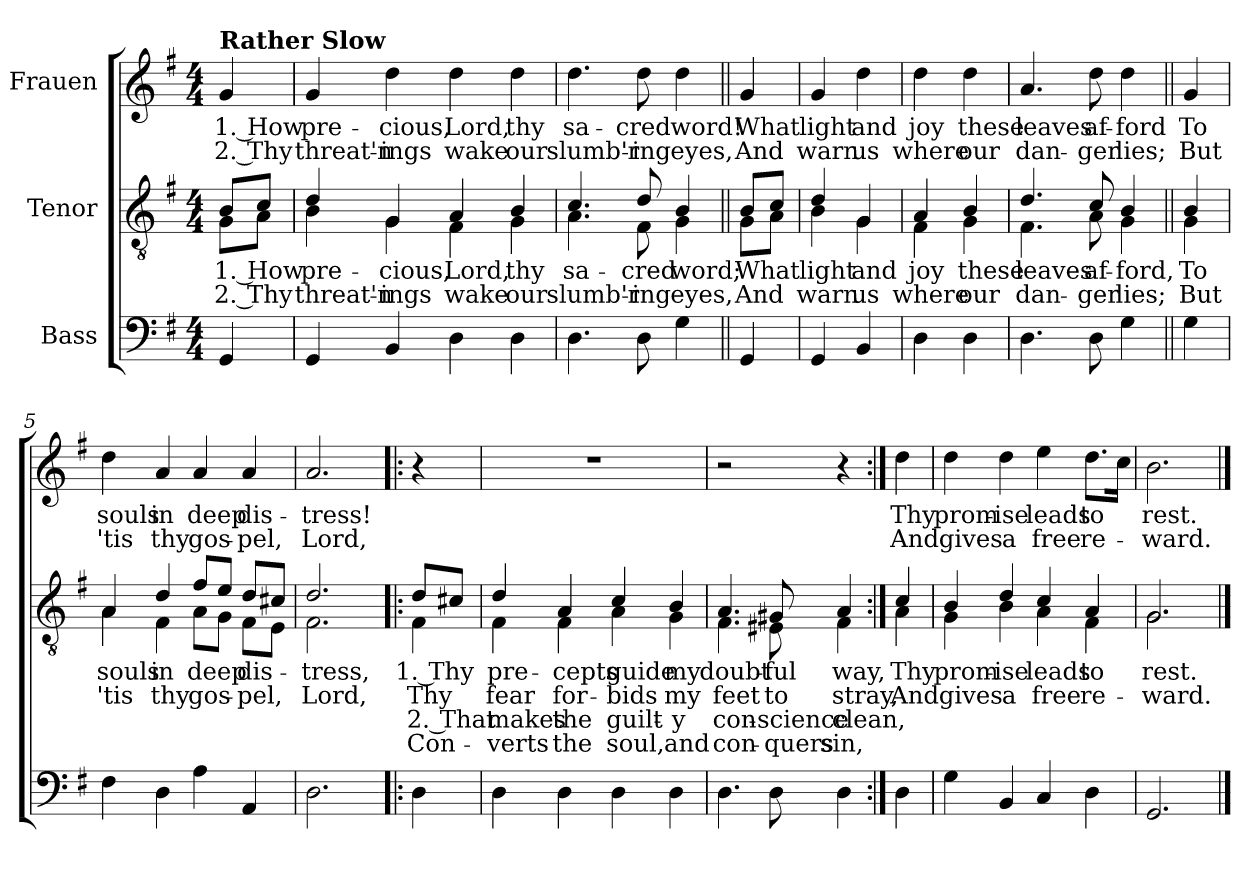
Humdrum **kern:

**kern	**kern	**text	**text	**text	**text	**kern	**text	**text
*part3	*part2	*part2	*part2	*part2	*part2	*part1	*part1	*part1
*staff3	*staff2	*staff2	*staff2	*staff2	*staff2	*staff1	*staff1	*staff1
*I"Bass	*I"Tenor	*	*	*	*	*I"Frauen	*	*
*clefF4	*clefGv2	*	*	*	*	*clefG2	*	*
*k[f#]	*k[f#]	*	*	*	*	*k[f#]	*	*
*M4/4	*M4/4	*	*	*	*	*M4/4	*	*
=	=	=	=	=	=	=	=	=
!	!	!	!	!	!	!LO:TX:a:B:t=Rather Slow	!	!
!	!	!LO:LY:b	!LO:LY:b	!	!	!	!LO:LY:b	!LO:LY:b
*	*^	*	*	*	*	*	*	*
4GG/	8B/L	8G\L	1. How	2. Thy	.	.	4g/	1. How	2. Thy
.	8c/J	8A\J	.	.	.	.	.	.	.
=1	=1	=1	=1	=1	=1	=1	=1	=1	=1
!	!	!	!LO:LY:b	!LO:LY:b	!	!	!	!LO:LY:b	!LO:LY:b
4GG/	4d/	4B\	pre-	threat'n-	.	.	4g/	pre-	threat'n-
!	!	!	!LO:LY:b	!LO:LY:b	!	!	!	!LO:LY:b	!LO:LY:b
4BB/	4G/	4G\	-cious,	-ings	.	.	4dd\	-cious,	-ings
!	!	!	!LO:LY:b	!LO:LY:b	!	!	!	!LO:LY:b	!LO:LY:b
4D\	4A/	4F#\	Lord,	wake	.	.	4dd\	Lord,	wake
!	!	!	!LO:LY:b	!LO:LY:b	!	!	!	!LO:LY:b	!LO:LY:b
4D\	4B/	4G\	thy	our	.	.	4dd\	thy	our
=2	=2	=2	=2	=2	=2	=2	=2	=2	=2
!	!	!	!LO:LY:b	!LO:LY:b	!	!	!	!LO:LY:b	!LO:LY:b
4.D\	4.c/	4.A\	sa-	slumb'r-	.	.	4.dd\	sa-	slumb'r-
!	!	!	!LO:LY:b	!LO:LY:b	!	!	!	!LO:LY:b	!LO:LY:b
8D\	8d/	8F#\	-cred	-ing	.	.	8dd\	-cred	-ing
!	!	!	!LO:LY:b	!LO:LY:b	!	!	!	!LO:LY:b	!LO:LY:b
4G\	4B/	4G\	word;	eyes,	.	.	4dd\	word!	eyes,
=2X1||	=2X1||	=2X1||	=2X1||	=2X1||	=2X1||	=2X1||	=2X1||	=2X1||	=2X1||
!	!	!	!LO:LY:b	!LO:LY:b	!	!	!	!LO:LY:b	!LO:LY:b
4GG/	8B/L	8G\L	What	And	.	.	4g/	What	And
.	8c/J	8A\J	.	.	.	.	.	.	.
=3	=3	=3	=3	=3	=3	=3	=3	=3	=3
!	!	!	!LO:LY:b	!LO:LY:b	!	!	!	!LO:LY:b	!LO:LY:b
4GG/	4d/	4B\	light	warn	.	.	4g/	light	warn
!	!	!	!LO:LY:b	!LO:LY:b	!	!	!	!LO:LY:b	!LO:LY:b
4BB/	4G/	4G\	and	us	.	.	4dd\	and	us
!!LO:LB:g=z
=3X2	=3X2	=3X2	=3X2	=3X2	=3X2	=3X2	=3X2	=3X2	=3X2
!	!	!	!LO:LY:b	!LO:LY:b	!	!	!	!LO:LY:b	!LO:LY:b
4D\	4A/	4F#\	joy	where	.	.	4dd\	joy	where
!	!	!	!LO:LY:b	!LO:LY:b	!	!	!	!LO:LY:b	!LO:LY:b
4D\	4B/	4G\	these	our	.	.	4dd\	these	our
=4	=4	=4	=4	=4	=4	=4	=4	=4	=4
!	!	!	!LO:LY:b	!LO:LY:b	!	!	!	!LO:LY:b	!LO:LY:b
4.D\	4.d/	4.F#\	leaves	dan-	.	.	4.a/	leaves	dan-
!	!	!	!LO:LY:b	!LO:LY:b	!	!	!	!LO:LY:b	!LO:LY:b
8D\	8c/	8A\	af-	-ger	.	.	8dd\	af-	-ger
!	!	!	!LO:LY:b	!LO:LY:b	!	!	!	!LO:LY:b	!LO:LY:b
4G\	4B/	4G\	-ford,	lies;	.	.	4dd\	-ford	lies;
=4X3||	=4X3||	=4X3||	=4X3||	=4X3||	=4X3||	=4X3||	=4X3||	=4X3||	=4X3||
!	!	!	!LO:LY:b	!LO:LY:b	!	!	!	!LO:LY:b	!LO:LY:b
4G\	4B/	4G\	To	But	.	.	4g/	To	But
=5	=5	=5	=5	=5	=5	=5	=5	=5	=5
!	!	!	!LO:LY:b	!LO:LY:b	!	!	!	!LO:LY:b	!LO:LY:b
4F#\	4A/	4A\	souls	'tis	.	.	4dd\	souls	'tis
!	!	!	!LO:LY:b	!LO:LY:b	!	!	!	!LO:LY:b	!LO:LY:b
4D\	4d/	4F#\	in	thy	.	.	4a/	in	thy
!	!	!	!LO:LY:b	!LO:LY:b	!	!	!	!LO:LY:b	!LO:LY:b
4A\	8f#/L	8A\L	deep	gos-	.	.	4a/	deep	gos-
.	8e/J	8G\J	.	.	.	.	.	.	.
!	!	!	!LO:LY:b	!LO:LY:b	!	!	!	!LO:LY:b	!LO:LY:b
4AA/	8d/L	8F#\L	dis-	-pel,	.	.	4a/	dis-	-pel,
.	8c#X/J	8E\J	.	.	.	.	.	.	.
=6	=6	=6	=6	=6	=6	=6	=6	=6	=6
!	!	!	!LO:LY:b	!LO:LY:b	!	!	!	!LO:LY:b	!LO:LY:b
2.D\	2.d/	2.F#\	-tress,	Lord,	.	.	2.a/	-tress!	Lord,
!!LO:LB:g=z
=6X4!|:	=6X4!|:	=6X4!|:	=6X4!|:	=6X4!|:	=6X4!|:	=6X4!|:	=6X4!|:	=6X4!|:	=6X4!|:
!	!	!	!LO:LY:b	!LO:LY:b	!LO:LY:b	!LO:LY:b	!	!	!
4D\	8d/L	4F#\	1. Thy	Thy	2. That	Con-	4r	.	.
.	8c#X/J	.	.	.	.	.	.	.	.
=7	=7	=7	=7	=7	=7	=7	=7	=7	=7
!	!	!	!LO:LY:b	!LO:LY:b	!LO:LY:b	!LO:LY:b	!	!	!
4D\	4d/	4F#\	pre-	fear	makes	-verts	1r	.	.
!	!	!	!LO:LY:b	!LO:LY:b	!LO:LY:b	!LO:LY:b	!	!	!
4D\	4A/	4F#\	-cepts	for-	the	the	.	.	.
!	!	!	!LO:LY:b	!LO:LY:b	!LO:LY:b	!LO:LY:b	!	!	!
4D\	4c/	4A\	guide	-bids	guilt-	soul,	.	.	.
!	!	!	!LO:LY:b	!LO:LY:b	!LO:LY:b	!LO:LY:b	!	!	!
4D\	4B/	4G\	my	my	-y	and	.	.	.
=8	=8	=8	=8	=8	=8	=8	=8	=8	=8
!	!	!	!LO:LY:b	!LO:LY:b	!LO:LY:b	!LO:LY:b	!	!	!
4.D\	4.A/	4.F#\	doubt-	feet	con-	con-	2r	.	.
!	!	!	!LO:LY:b	!LO:LY:b	!LO:LY:b	!LO:LY:b	!	!	!
8D\	8G#X/	8E#X\	-ful	to	-science	-quers	.	.	.
!	!	!	!LO:LY:b	!LO:LY:b	!LO:LY:b	!LO:LY:b	!	!	!
4D\	4A/	4F#\	way,	stray,	clean,	sin,	4r	.	.
=8X5:|!	=8X5:|!	=8X5:|!	=8X5:|!	=8X5:|!	=8X5:|!	=8X5:|!	=8X5:|!	=8X5:|!	=8X5:|!
!	!	!	!LO:LY:b	!LO:LY:b	!	!	!	!LO:LY:b	!LO:LY:b
4D\	4c/	4A\	Thy	And	.	.	4dd\	Thy	And
=9	=9	=9	=9	=9	=9	=9	=9	=9	=9
!	!	!	!LO:LY:b	!LO:LY:b	!	!	!	!LO:LY:b	!LO:LY:b
4G\	4B/	4G\	prom-	gives	.	.	4dd\	prom-	gives
!	!	!	!LO:LY:b	!LO:LY:b	!	!	!	!LO:LY:b	!LO:LY:b
4BB/	4d/	4B\	-ise	a	.	.	4dd\	-ise	a
!	!	!	!LO:LY:b	!LO:LY:b	!	!	!	!LO:LY:b	!LO:LY:b
4C/	4c/	4A\	leads	free	.	.	4ee\	leads	free
!	!	!	!LO:LY:b	!LO:LY:b	!	!	!	!LO:LY:b	!LO:LY:b
4D\	4A/	4F#\	to	re-	.	.	8.dd\L	to	re-
.	.	.	.	.	.	.	16cc\Jk	.	.
=10	=10	=10	=10	=10	=10	=10	=10	=10	=10
!	!	!	!LO:LY:b	!LO:LY:b	!	!	!	!LO:LY:b	!LO:LY:b
2.GG/	2.G/	2.G\	rest.	-ward.	.	.	2.b\	rest.	ward.
*	*v	*v	*	*	*	*	*	*	*
==	==	==	==	==	==	==	==	==
*-	*-	*-	*-	*-	*-	*-	*-	*-
